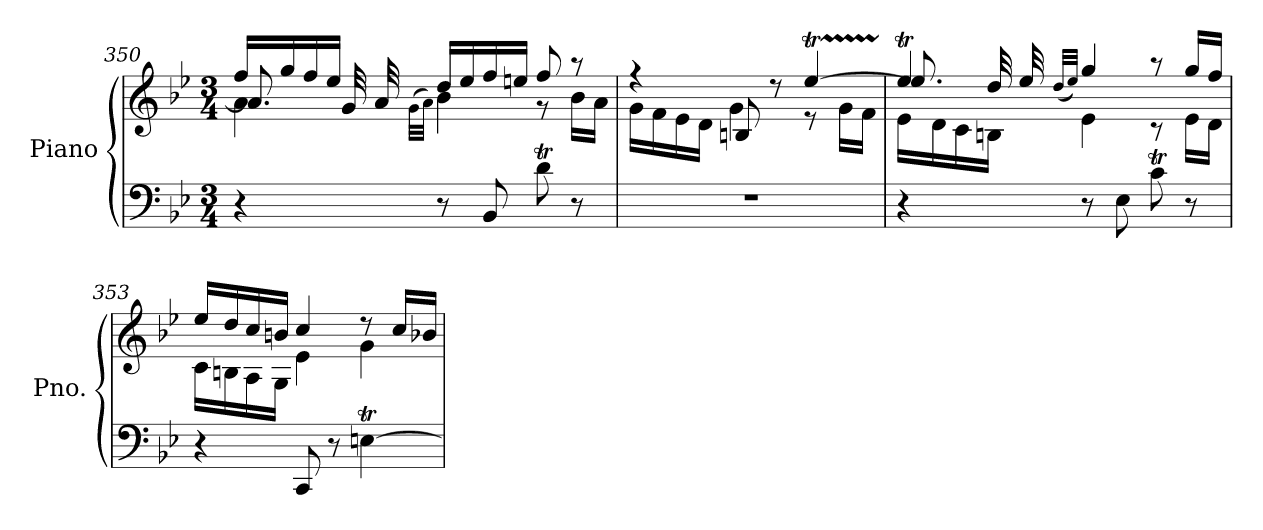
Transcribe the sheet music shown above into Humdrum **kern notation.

**kern	**kern
*part1	*part1
*staff2	*staff1
*I"Piano	*
*I'Pno.	*
*clefF4	*clefG2
*k[b-e-]	*k[b-e-]
*M3/4	*M3/4
=350	=350
*	*^
*	*	*^
4r	16ff/LL	4a\	8.a!]
.	16gg/	.	.
.	16ff/	.	.
.	16ee-/JJ	.	32g!
.	.	.	32a!
.	.	(32qg\LLL	.
.	.	32qa\JJJ)	.
8r	16dd/LL	4b-\	2ryy
.	16ee-/	.	.
8BB-/	16ff/	.	.
.	16een/JJ	.	.
8dt\	8ff/	8r	.
8r	8r	16b-\LL	.
.	.	16a\JJ	.
*	*	*v	*v
!!LO:PB:g=z
=351	=351	=351
2.r	4r	16g\LL
.	.	16f\
.	.	16e-\
.	.	16d\JJ
.	8Bn/	4g\
.	8r	.
.	[4ee-TT/	8r
.	.	16g\LL
.	.	16f\JJ
=352	=352	=352
*	*	*^
4r	4ee-T/	16e-\LL	8.ee-!]
.	.	16d\	.
.	.	16c\	.
.	.	16Bn\JJ	32dd!
.	.	.	32ee-!
.	(32qdd/LLL	.	.
.	32qee-/JJJ)	.	.
8r	4gg/	4e-\	2ryy
8E-\	.	.	.
8cT\	8r	8r	.
8r	16gg/LL	16e-\LL	.
.	16ff/JJ	16d\JJ	.
*	*	*v	*v
!!LO:LB:g=z
=353	=353	=353
4r	16ee-/LL	16c\LL
.	16dd/	16Bn\
.	16cc/	16A\
.	16bn/JJ	16G\JJ
8CC/	4cc/	4e-\
8r	.	.
[4Ent\	8r	4g\
.	16cc/LL	.
.	16b-X/JJ	.
*	*v	*v
=	=
*-	*-
